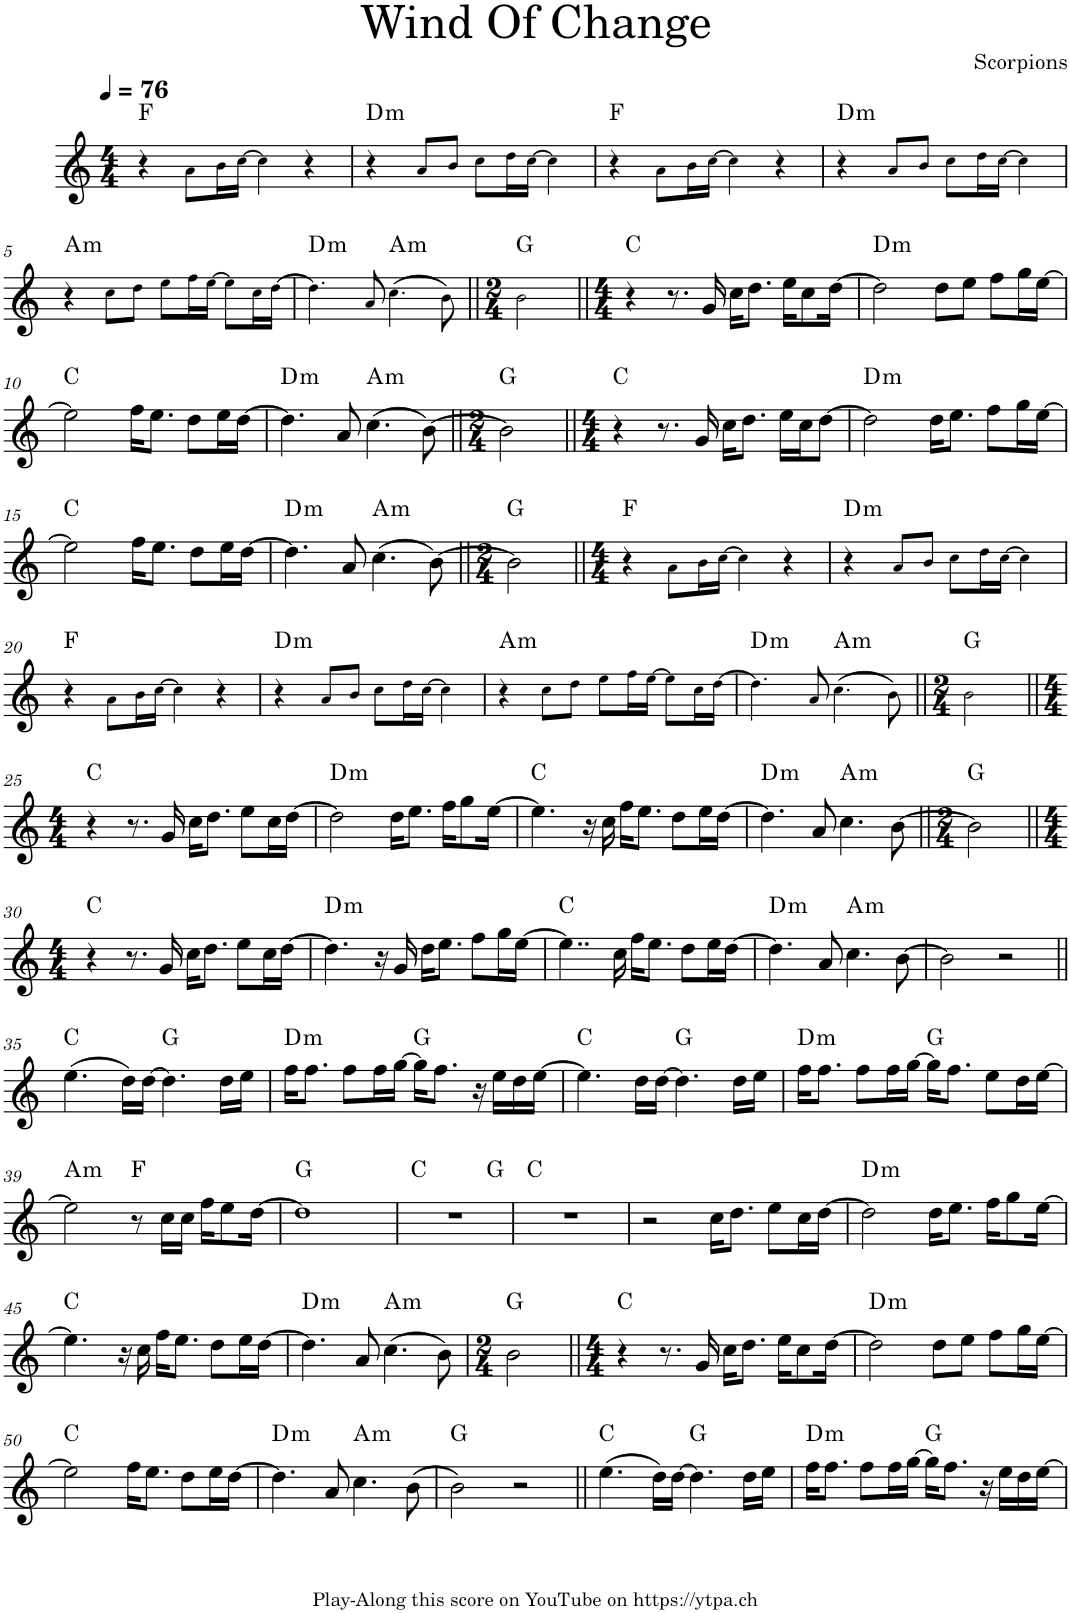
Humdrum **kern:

**kern	**harte
*part1	*part1
*staff1	*
*I"Piano	*
*I'Pno.	*
*clefG2	*
*k[]	*
*M4/4	*
*MM76	*
=1	=1
4r	F:maj
8a!\L	.
16b!\L	.
[16cc!\JJ	.
4cc!\]	.
4r	.
=2	=2
!	!LO:H:kt=m
4r	D:min
8a!/L	.
8b!/J	.
8cc!\L	.
16dd!\L	.
[16cc!\JJ	.
4cc!\]	.
=3	=3
4r	F:maj
8a!\L	.
16b!\L	.
[16cc!\JJ	.
4cc!\]	.
4r	.
=4	=4
!	!LO:H:kt=m
4r	D:min
8a!/L	.
8b!/J	.
8cc!\L	.
16dd!\L	.
[16cc!\JJ	.
4cc!\]	.
!!LO:LB:g=z
=5	=5
!	!LO:H:kt=m
4r	A:min
8cc!\L	.
8dd!\J	.
8ee!\L	.
16ff!\L	.
[16ee!\JJ	.
8ee!\L]	.
16cc!\L	.
[16dd!\JJ	.
=6	=6
!	!LO:H:kt=m
4.dd!\]	D:min
8a!/	.
!	!LO:H:kt=m
(4.cc!\	A:min
8b!\)	.
=7||	=7||
*M2/4	*
2b!\	G:maj
=8||	=8||
*M4/4	*
4r	C:maj
8.r	.
16g/	.
16cc\KL	.
8.dd\J	.
16ee\KL	.
8cc\	.
[16dd\Jk	.
=9	=9
!	!LO:H:kt=m
2dd\]	D:min
8dd\L	.
8ee\J	.
8ff\L	.
16gg\L	.
[16ee\JJ	.
!!LO:LB:g=z
=10	=10
2ee\]	C:maj
16ff\KL	.
8.ee\J	.
8dd\L	.
16ee\L	.
[16dd\JJ	.
=11	=11
!	!LO:H:kt=m
4.dd\]	D:min
8a/	.
!	!LO:H:kt=m
(4.cc\	A:min
[8b\)	.
=12||	=12||
*M2/4	*
2b\]	G:maj
=13||	=13||
*M4/4	*
4r	C:maj
8.r	.
16g/	.
16cc\KL	.
8.dd\J	.
16ee\LL	.
16cc\J	.
[8dd\J	.
=14	=14
!	!LO:H:kt=m
2dd\]	D:min
16dd\KL	.
8.ee\J	.
8ff\L	.
16gg\L	.
[16ee\JJ	.
!!LO:LB:g=z
=15	=15
2ee\]	C:maj
16ff\KL	.
8.ee\J	.
8dd\L	.
16ee\L	.
[16dd\JJ	.
=16	=16
!	!LO:H:kt=m
4.dd\]	D:min
8a/	.
!	!LO:H:kt=m
(4.cc\	A:min
[8b\)	.
=17||	=17||
*M2/4	*
2b\]	G:maj
=18||	=18||
*M4/4	*
4r	F:maj
8a!\L	.
16b!\L	.
[16cc!\JJ	.
4cc!\]	.
4r	.
=19	=19
!	!LO:H:kt=m
4r	D:min
8a!/L	.
8b!/J	.
8cc!\L	.
16dd!\L	.
[16cc!\JJ	.
4cc!\]	.
!!LO:LB:g=z
=20	=20
4r	F:maj
8a!\L	.
16b!\L	.
[16cc!\JJ	.
4cc!\]	.
4r	.
=21	=21
!	!LO:H:kt=m
4r	D:min
8a!/L	.
8b!/J	.
8cc!\L	.
16dd!\L	.
[16cc!\JJ	.
4cc!\]	.
=22	=22
!	!LO:H:kt=m
4r	A:min
8cc!\L	.
8dd!\J	.
8ee!\L	.
16ff!\L	.
[16ee!\JJ	.
8ee!\L]	.
16cc!\L	.
[16dd!\JJ	.
=23	=23
!	!LO:H:kt=m
4.dd!\]	D:min
8a!/	.
!	!LO:H:kt=m
(4.cc!\	A:min
8b!\)	.
=24||	=24||
*M2/4	*
2b!\	G:maj
!!LO:LB:g=z
=25||	=25||
*M4/4	*
4r	C:maj
8.r	.
16g/	.
16cc\KL	.
8.dd\J	.
8ee\L	.
16cc\L	.
[16dd\JJ	.
=26	=26
!	!LO:H:kt=m
2dd\]	D:min
16dd\KL	.
8.ee\J	.
16ff\KL	.
8gg\	.
[16ee\Jk	.
=27	=27
4.ee\]	C:maj
16r	.
16cc\	.
16ff\KL	.
8.ee\J	.
8dd\L	.
16ee\L	.
[16dd\JJ	.
=28	=28
!	!LO:H:kt=m
4.dd\]	D:min
8a/	.
!	!LO:H:kt=m
4.cc\	A:min
[8b\	.
=29||	=29||
*M2/4	*
2b\]	G:maj
!!LO:LB:g=z
=30||	=30||
*M4/4	*
4r	C:maj
8.r	.
16g/	.
16cc\KL	.
8.dd\J	.
8ee\L	.
16cc\L	.
[16dd\JJ	.
=31	=31
!	!LO:H:kt=m
4.dd\]	D:min
16r	.
16g/	.
16dd\KL	.
8.ee\J	.
8ff\L	.
16gg\L	.
[16ee\JJ	.
=32	=32
4..ee\]	C:maj
16cc\	.
16ff\KL	.
8.ee\J	.
8dd\L	.
16ee\L	.
[16dd\JJ	.
=33	=33
!	!LO:H:kt=m
4.dd\]	D:min
8a/	.
!	!LO:H:kt=m
4.cc\	A:min
[8b\	.
=34	=34
2b\]	.
2r	.
!!LO:LB:g=z
=35||	=35||
(4.ee\	C:maj
16dd\LL)	.
[16dd\JJ	.
4.dd\]	G:maj
16dd\LL	.
16ee\JJ	.
=36	=36
!	!LO:H:kt=m
16ff\KL	D:min
8.ff\J	.
8ff\L	.
16ff\L	.
[16gg\JJ	.
16gg\KL]	G:maj
8.ff\J	.
16r	.
16ee\LL	.
16dd\	.
[16ee\JJ	.
=37	=37
4.ee\]	C:maj
16dd\LL	.
[16dd\JJ	.
4.dd\]	G:maj
16dd\LL	.
16ee\JJ	.
=38	=38
!	!LO:H:kt=m
16ff\KL	D:min
8.ff\J	.
8ff\L	.
16ff\L	.
[16gg\JJ	.
16gg\KL]	G:maj
8.ff\J	.
8ee\L	.
16dd\L	.
[16ee\JJ	.
!!LO:LB:g=z
=39	=39
!	!LO:H:kt=m
2ee\]	A:min
8r	F:maj
16cc\LL	.
16cc\JJ	.
16ff\KL	.
8ee\	.
[16dd\Jk	.
=40	=40
1dd]	G:maj
=41	=41
*^	*
1r	2.ryy	C:maj
.	4ryy	G:maj
*v	*v	*
=42	=42
1r	C:maj
=43	=43
2r	.
16cc\KL	.
8.dd\J	.
8ee\L	.
16cc\L	.
[16dd\JJ	.
=44	=44
!	!LO:H:kt=m
2dd\]	D:min
16dd\KL	.
8.ee\J	.
16ff\KL	.
8gg\	.
[16ee\Jk	.
!!LO:LB:g=z
=45	=45
4.ee\]	C:maj
16r	.
16cc\	.
16ff\KL	.
8.ee\J	.
8dd\L	.
16ee\L	.
[16dd\JJ	.
=46	=46
!	!LO:H:kt=m
4.dd\]	D:min
8a/	.
!	!LO:H:kt=m
(4.cc\	A:min
8b\)	.
=47	=47
*M2/4	*
2b\	G:maj
=48||	=48||
*M4/4	*
4r	C:maj
8.r	.
16g/	.
16cc\KL	.
8.dd\J	.
16ee\KL	.
8cc\	.
[16dd\Jk	.
=49	=49
!	!LO:H:kt=m
2dd\]	D:min
8dd\L	.
8ee\J	.
8ff\L	.
16gg\L	.
[16ee\JJ	.
!!LO:LB:g=z
=50	=50
2ee\]	C:maj
16ff\KL	.
8.ee\J	.
8dd\L	.
16ee\L	.
[16dd\JJ	.
=51	=51
!	!LO:H:kt=m
4.dd\]	D:min
8a/	.
!	!LO:H:kt=m
4.cc\	A:min
(8b\	.
=52	=52
2b\)	G:maj
2r	.
=53||	=53||
(4.ee\	C:maj
16dd\LL)	.
[16dd\JJ	.
4.dd\]	G:maj
16dd\LL	.
16ee\JJ	.
=54	=54
!	!LO:H:kt=m
16ff\KL	D:min
8.ff\J	.
8ff\L	.
16ff\L	.
[16gg\JJ	.
16gg\KL]	G:maj
8.ff\J	.
16r	.
16ee\LL	.
16dd\	.
[16ee\JJ	.
=	=
*-	*-
